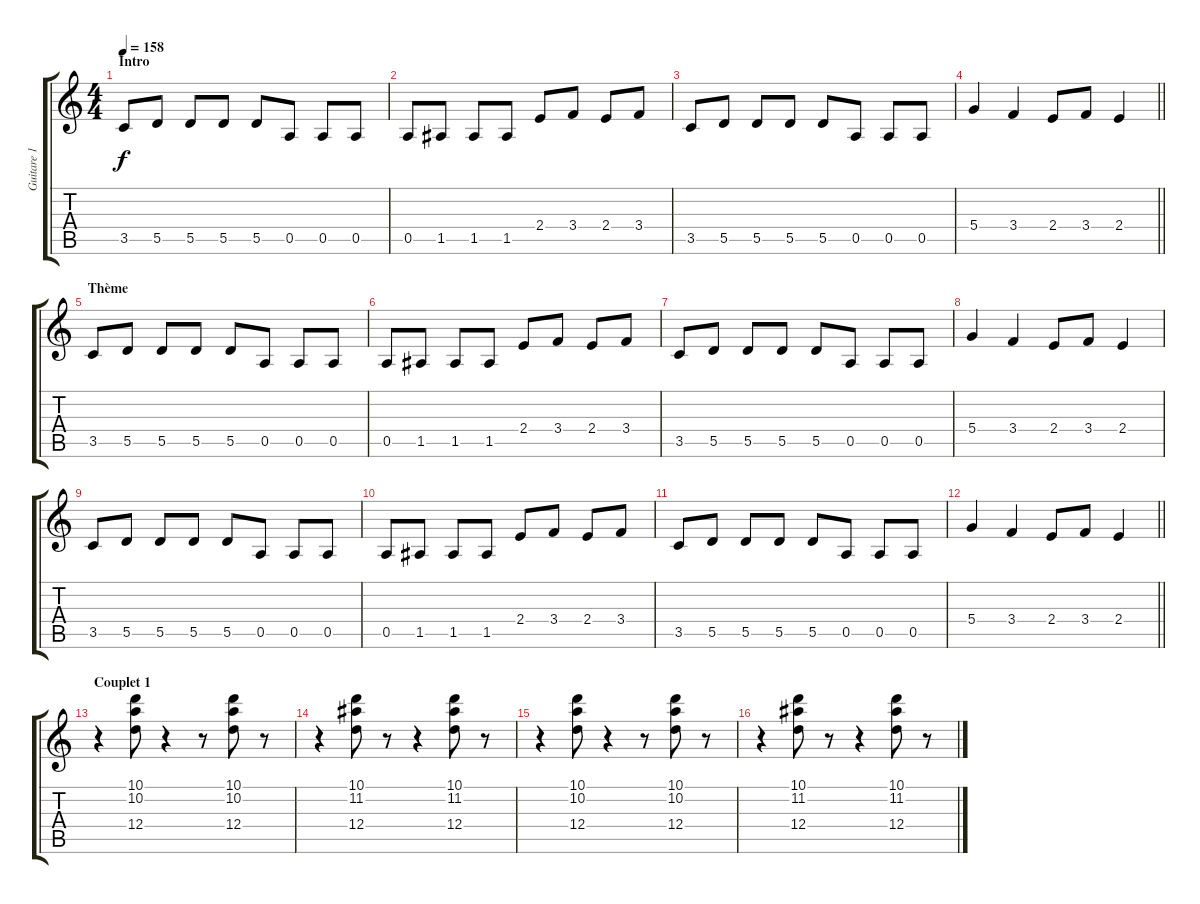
\track ("Guitare 1" "Guitare 1") {instrument distortionguitar}
\staff {score tabs}
\tuning (E4 B3 G3 D3 A2 E2) {hide}
\ts (4 4)
\section ("" "Intro")
\tempo 158
\clef g2
\ks c
3.5.8{dy f volume 7 instrument distortionguitar} 5.5.8 5.5.8 5.5.8 5.5.8 0.5.8 0.5.8 0.5.8 |
0.5.8 1.5.8 1.5.8 1.5.8 2.4.8 3.4.8 2.4.8 3.4.8 |
3.5.8 5.5.8 5.5.8 5.5.8 5.5.8 0.5.8 0.5.8 0.5.8 |
\barLineRight lightlight
5.4.4 3.4.4 2.4.8 3.4.8 2.4.4 |
\section ("" "Thème")
3.5.8{volume 14} 5.5.8 5.5.8 5.5.8 5.5.8 0.5.8 0.5.8 0.5.8 |
0.5.8 1.5.8 1.5.8 1.5.8 2.4.8 3.4.8 2.4.8 3.4.8 |
3.5.8 5.5.8 5.5.8 5.5.8 5.5.8 0.5.8 0.5.8 0.5.8 |
5.4.4 3.4.4 2.4.8 3.4.8 2.4.4 |
3.5.8{volume 14} 5.5.8 5.5.8 5.5.8 5.5.8 0.5.8 0.5.8 0.5.8 |
0.5.8 1.5.8 1.5.8 1.5.8 2.4.8 3.4.8 2.4.8 3.4.8 |
3.5.8 5.5.8 5.5.8 5.5.8 5.5.8 0.5.8 0.5.8 0.5.8 |
\barLineRight lightlight
5.4.4 3.4.4 2.4.8 3.4.8 2.4.4 |
\section ("" "Couplet 1")
r.4{volume 7 balance 0} (10.1 10.2 12.4).8 r.4 r.8 (10.1 10.2 12.4).8 r.8 |
r.4 (10.1 11.2 12.4).8 r.8 r.4 (10.1 11.2 12.4).8 r.8 |
r.4 (10.1 10.2 12.4).8 r.4 r.8 (10.1 10.2 12.4).8 r.8 |
r.4 (10.1 11.2 12.4).8 r.8 r.4 (10.1 11.2 12.4).8 r.8
